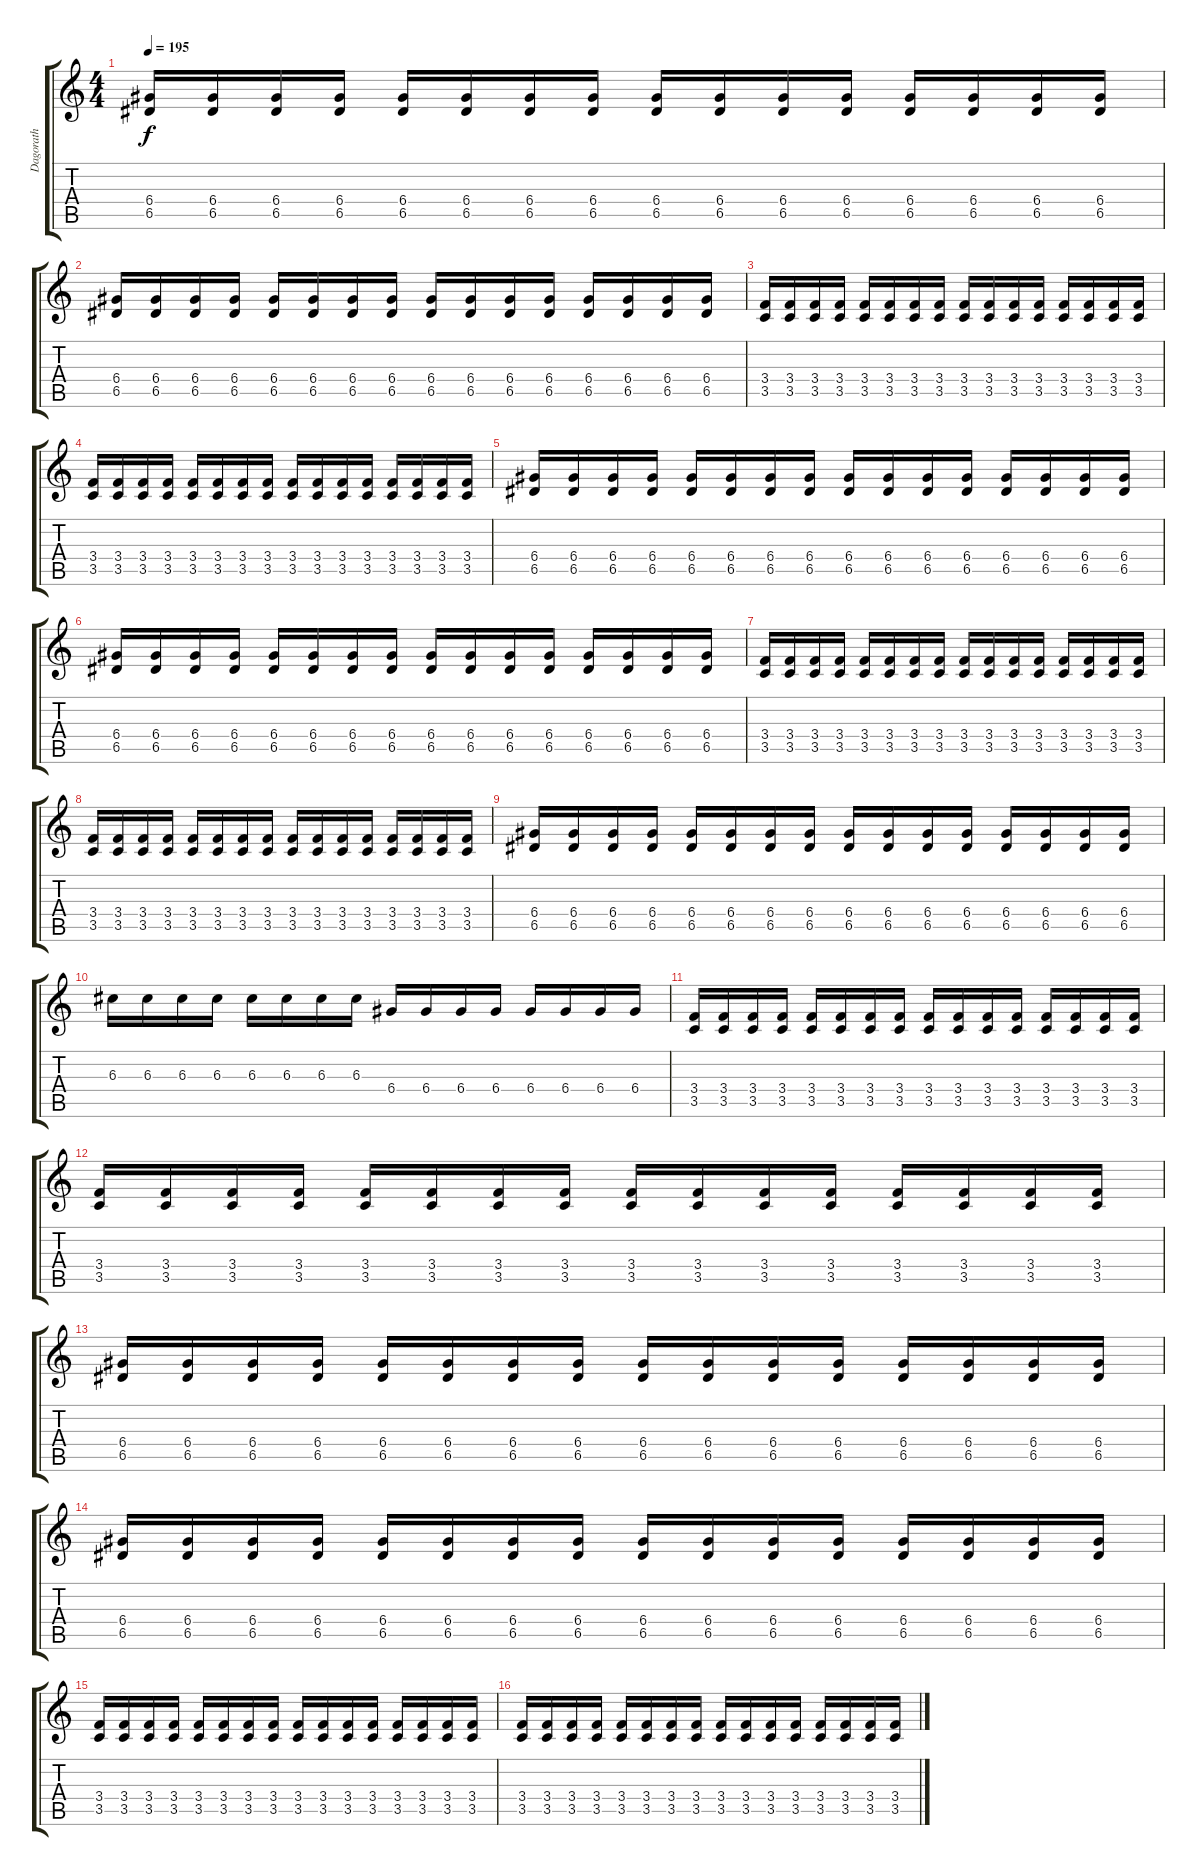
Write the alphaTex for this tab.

\track ("Dagorath" "Dagorath") {instrument overdrivenguitar}
\staff {score tabs}
\tuning (E4 B3 G3 D3 A2 E2) {hide}
\ts (4 4)
\tempo 195
\clef g2
\ks c
(6.4 6.5).16{dy f} (6.4 6.5).16 (6.4 6.5).16 (6.4 6.5).16 (6.4 6.5).16 (6.4 6.5).16 (6.4 6.5).16 (6.4 6.5).16 (6.4 6.5).16 (6.4 6.5).16 (6.4 6.5).16 (6.4 6.5).16 (6.4 6.5).16 (6.4 6.5).16 (6.4 6.5).16 (6.4 6.5).16 |
(6.4 6.5).16 (6.4 6.5).16 (6.4 6.5).16 (6.4 6.5).16 (6.4 6.5).16 (6.4 6.5).16 (6.4 6.5).16 (6.4 6.5).16 (6.4 6.5).16 (6.4 6.5).16 (6.4 6.5).16 (6.4 6.5).16 (6.4 6.5).16 (6.4 6.5).16 (6.4 6.5).16 (6.4 6.5).16 |
(3.4 3.5).16 (3.4 3.5).16 (3.4 3.5).16 (3.4 3.5).16 (3.4 3.5).16 (3.4 3.5).16 (3.4 3.5).16 (3.4 3.5).16 (3.4 3.5).16 (3.4 3.5).16 (3.4 3.5).16 (3.4 3.5).16 (3.4 3.5).16 (3.4 3.5).16 (3.4 3.5).16 (3.4 3.5).16 |
(3.4 3.5).16 (3.4 3.5).16 (3.4 3.5).16 (3.4 3.5).16 (3.4 3.5).16 (3.4 3.5).16 (3.4 3.5).16 (3.4 3.5).16 (3.4 3.5).16 (3.4 3.5).16 (3.4 3.5).16 (3.4 3.5).16 (3.4 3.5).16 (3.4 3.5).16 (3.4 3.5).16 (3.4 3.5).16 |
(6.4 6.5).16 (6.4 6.5).16 (6.4 6.5).16 (6.4 6.5).16 (6.4 6.5).16 (6.4 6.5).16 (6.4 6.5).16 (6.4 6.5).16 (6.4 6.5).16 (6.4 6.5).16 (6.4 6.5).16 (6.4 6.5).16 (6.4 6.5).16 (6.4 6.5).16 (6.4 6.5).16 (6.4 6.5).16 |
(6.4 6.5).16 (6.4 6.5).16 (6.4 6.5).16 (6.4 6.5).16 (6.4 6.5).16 (6.4 6.5).16 (6.4 6.5).16 (6.4 6.5).16 (6.4 6.5).16 (6.4 6.5).16 (6.4 6.5).16 (6.4 6.5).16 (6.4 6.5).16 (6.4 6.5).16 (6.4 6.5).16 (6.4 6.5).16 |
(3.4 3.5).16 (3.4 3.5).16 (3.4 3.5).16 (3.4 3.5).16 (3.4 3.5).16 (3.4 3.5).16 (3.4 3.5).16 (3.4 3.5).16 (3.4 3.5).16 (3.4 3.5).16 (3.4 3.5).16 (3.4 3.5).16 (3.4 3.5).16 (3.4 3.5).16 (3.4 3.5).16 (3.4 3.5).16 |
(3.4 3.5).16 (3.4 3.5).16 (3.4 3.5).16 (3.4 3.5).16 (3.4 3.5).16 (3.4 3.5).16 (3.4 3.5).16 (3.4 3.5).16 (3.4 3.5).16 (3.4 3.5).16 (3.4 3.5).16 (3.4 3.5).16 (3.4 3.5).16 (3.4 3.5).16 (3.4 3.5).16 (3.4 3.5).16 |
(6.4 6.5).16 (6.4 6.5).16 (6.4 6.5).16 (6.4 6.5).16 (6.4 6.5).16 (6.4 6.5).16 (6.4 6.5).16 (6.4 6.5).16 (6.4 6.5).16 (6.4 6.5).16 (6.4 6.5).16 (6.4 6.5).16 (6.4 6.5).16 (6.4 6.5).16 (6.4 6.5).16 (6.4 6.5).16 |
6.3.16 6.3.16 6.3.16 6.3.16 6.3.16 6.3.16 6.3.16 6.3.16 6.4.16 6.4.16 6.4.16 6.4.16 6.4.16 6.4.16 6.4.16 6.4.16 |
(3.4 3.5).16 (3.4 3.5).16 (3.4 3.5).16 (3.4 3.5).16 (3.4 3.5).16 (3.4 3.5).16 (3.4 3.5).16 (3.4 3.5).16 (3.4 3.5).16 (3.4 3.5).16 (3.4 3.5).16 (3.4 3.5).16 (3.4 3.5).16 (3.4 3.5).16 (3.4 3.5).16 (3.4 3.5).16 |
(3.4 3.5).16 (3.4 3.5).16 (3.4 3.5).16 (3.4 3.5).16 (3.4 3.5).16 (3.4 3.5).16 (3.4 3.5).16 (3.4 3.5).16 (3.4 3.5).16 (3.4 3.5).16 (3.4 3.5).16 (3.4 3.5).16 (3.4 3.5).16 (3.4 3.5).16 (3.4 3.5).16 (3.4 3.5).16 |
(6.4 6.5).16 (6.4 6.5).16 (6.4 6.5).16 (6.4 6.5).16 (6.4 6.5).16 (6.4 6.5).16 (6.4 6.5).16 (6.4 6.5).16 (6.4 6.5).16 (6.4 6.5).16 (6.4 6.5).16 (6.4 6.5).16 (6.4 6.5).16 (6.4 6.5).16 (6.4 6.5).16 (6.4 6.5).16 |
(6.4 6.5).16 (6.4 6.5).16 (6.4 6.5).16 (6.4 6.5).16 (6.4 6.5).16 (6.4 6.5).16 (6.4 6.5).16 (6.4 6.5).16 (6.4 6.5).16 (6.4 6.5).16 (6.4 6.5).16 (6.4 6.5).16 (6.4 6.5).16 (6.4 6.5).16 (6.4 6.5).16 (6.4 6.5).16 |
(3.4 3.5).16 (3.4 3.5).16 (3.4 3.5).16 (3.4 3.5).16 (3.4 3.5).16 (3.4 3.5).16 (3.4 3.5).16 (3.4 3.5).16 (3.4 3.5).16 (3.4 3.5).16 (3.4 3.5).16 (3.4 3.5).16 (3.4 3.5).16 (3.4 3.5).16 (3.4 3.5).16 (3.4 3.5).16 |
(3.4 3.5).16 (3.4 3.5).16 (3.4 3.5).16 (3.4 3.5).16 (3.4 3.5).16 (3.4 3.5).16 (3.4 3.5).16 (3.4 3.5).16 (3.4 3.5).16 (3.4 3.5).16 (3.4 3.5).16 (3.4 3.5).16 (3.4 3.5).16 (3.4 3.5).16 (3.4 3.5).16 (3.4 3.5).16
